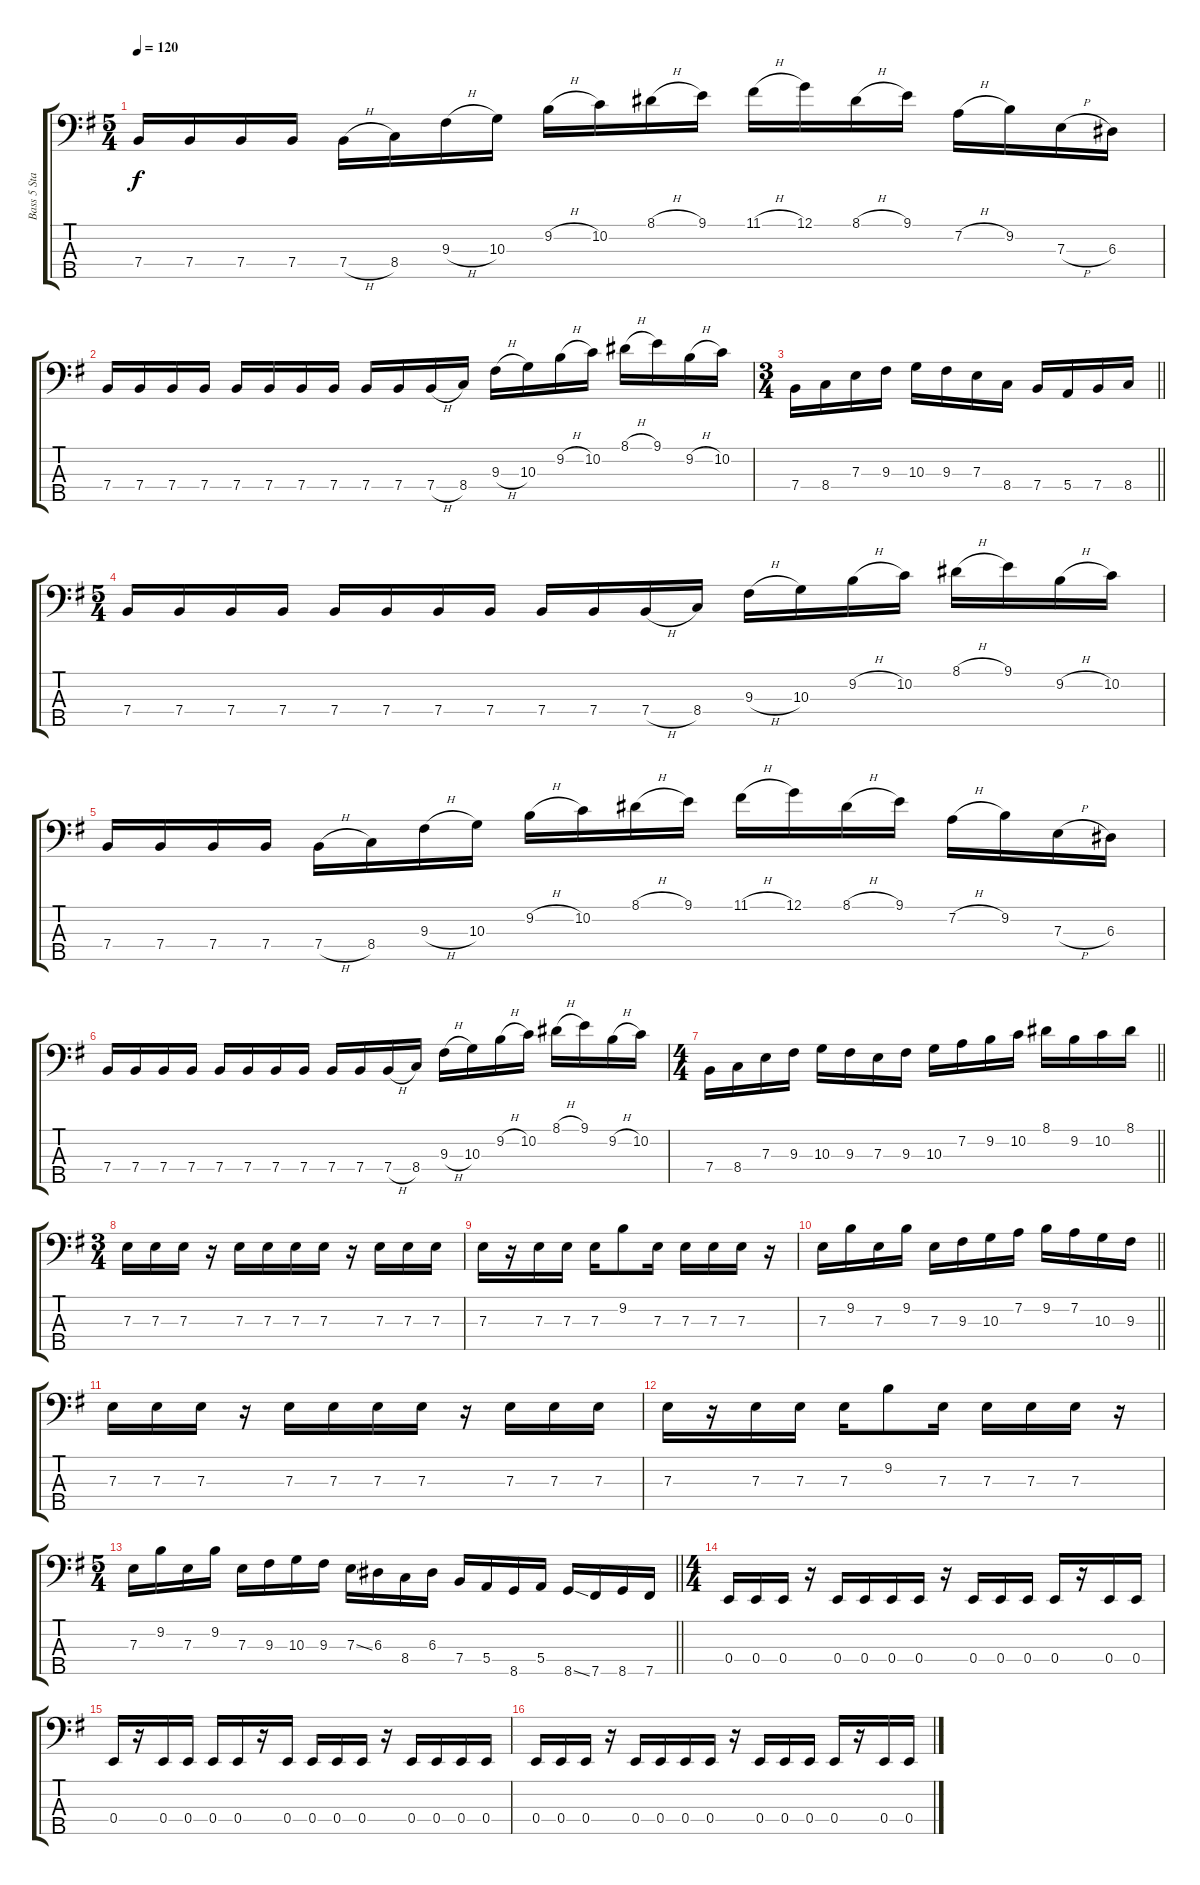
\track ("Bass 5 Standard" "Bass 5 Sta") {instrument electricbassfinger}
\staff {score tabs}
\tuning (G2 D2 A1 E1 B0) {hide}
\ts (5 4)
\tempo 120
\clef f4
\ks eminor
7.4.16{dy f} 7.4.16 7.4.16 7.4.16 7.4{h}.16 8.4.16 9.3{h}.16 10.3.16 9.2{h}.16 10.2.16 8.1{h}.16 9.1.16 11.1{h}.16 12.1.16 8.1{h}.16 9.1.16 7.2{h}.16 9.2.16 7.3{h}.16 6.3.16 |
7.4.16 7.4.16 7.4.16 7.4.16 7.4.16 7.4.16 7.4.16 7.4.16 7.4.16 7.4.16 7.4{h}.16 8.4.16 9.3{h}.16 10.3.16 9.2{h}.16 10.2.16 8.1{h}.16 9.1.16 9.2{h}.16 10.2.16 |
\ts (3 4)
\barLineRight lightlight
7.4.16 8.4.16 7.3.16 9.3.16 10.3.16 9.3.16 7.3.16 8.4.16 7.4.16 5.4.16 7.4.16 8.4.16 |
\ts (5 4)
7.4.16 7.4.16 7.4.16 7.4.16 7.4.16 7.4.16 7.4.16 7.4.16 7.4.16 7.4.16 7.4{h}.16 8.4.16 9.3{h}.16 10.3.16 9.2{h}.16 10.2.16 8.1{h}.16 9.1.16 9.2{h}.16 10.2.16 |
7.4.16 7.4.16 7.4.16 7.4.16 7.4{h}.16 8.4.16 9.3{h}.16 10.3.16 9.2{h}.16 10.2.16 8.1{h}.16 9.1.16 11.1{h}.16 12.1.16 8.1{h}.16 9.1.16 7.2{h}.16 9.2.16 7.3{h}.16 6.3.16 |
7.4.16 7.4.16 7.4.16 7.4.16 7.4.16 7.4.16 7.4.16 7.4.16 7.4.16 7.4.16 7.4{h}.16 8.4.16 9.3{h}.16 10.3.16 9.2{h}.16 10.2.16 8.1{h}.16 9.1.16 9.2{h}.16 10.2.16 |
\ts (4 4)
\barLineRight lightlight
7.4.16 8.4.16 7.3.16 9.3.16 10.3.16 9.3.16 7.3.16 9.3.16 10.3.16 7.2.16 9.2.16 10.2.16 8.1.16 9.2.16 10.2.16 8.1.16 |
\ts (3 4)
\section ("" "")
7.3.16 7.3.16 7.3.16 r.16 7.3.16 7.3.16 7.3.16 7.3.16 r.16 7.3.16 7.3.16 7.3.16 |
7.3.16 r.16 7.3.16 7.3.16 7.3.16 9.2.8 7.3.16 7.3.16 7.3.16 7.3.16 r.16 |
\barLineRight lightlight
7.3.16 9.2.16 7.3.16 9.2.16 7.3.16 9.3.16 10.3.16 7.2.16 9.2.16 7.2.16 10.3.16 9.3.16 |
7.3.16 7.3.16 7.3.16 r.16 7.3.16 7.3.16 7.3.16 7.3.16 r.16 7.3.16 7.3.16 7.3.16 |
7.3.16 r.16 7.3.16 7.3.16 7.3.16 9.2.8 7.3.16 7.3.16 7.3.16 7.3.16 r.16 |
\ts (5 4)
\barLineRight lightlight
7.3.16 9.2.16 7.3.16 9.2.16 7.3.16 9.3.16 10.3.16 9.3.16 7.3{ss}.16 6.3.16 8.4.16 6.3.16 7.4.16 5.4.16 8.5.16 5.4.16 8.5{ss}.16 7.5.16 8.5.16 7.5.16 |
\ts (4 4)
\section ("" "")
0.4.16 0.4.16 0.4.16 r.16 0.4.16 0.4.16 0.4.16 0.4.16 r.16 0.4.16 0.4.16 0.4.16 0.4.16 r.16 0.4.16 0.4.16 |
0.4.16 r.16 0.4.16 0.4.16 0.4.16 0.4.16 r.16 0.4.16 0.4.16 0.4.16 0.4.16 r.16 0.4.16 0.4.16 0.4.16 0.4.16 |
0.4.16 0.4.16 0.4.16 r.16 0.4.16 0.4.16 0.4.16 0.4.16 r.16 0.4.16 0.4.16 0.4.16 0.4.16 r.16 0.4.16 0.4.16
